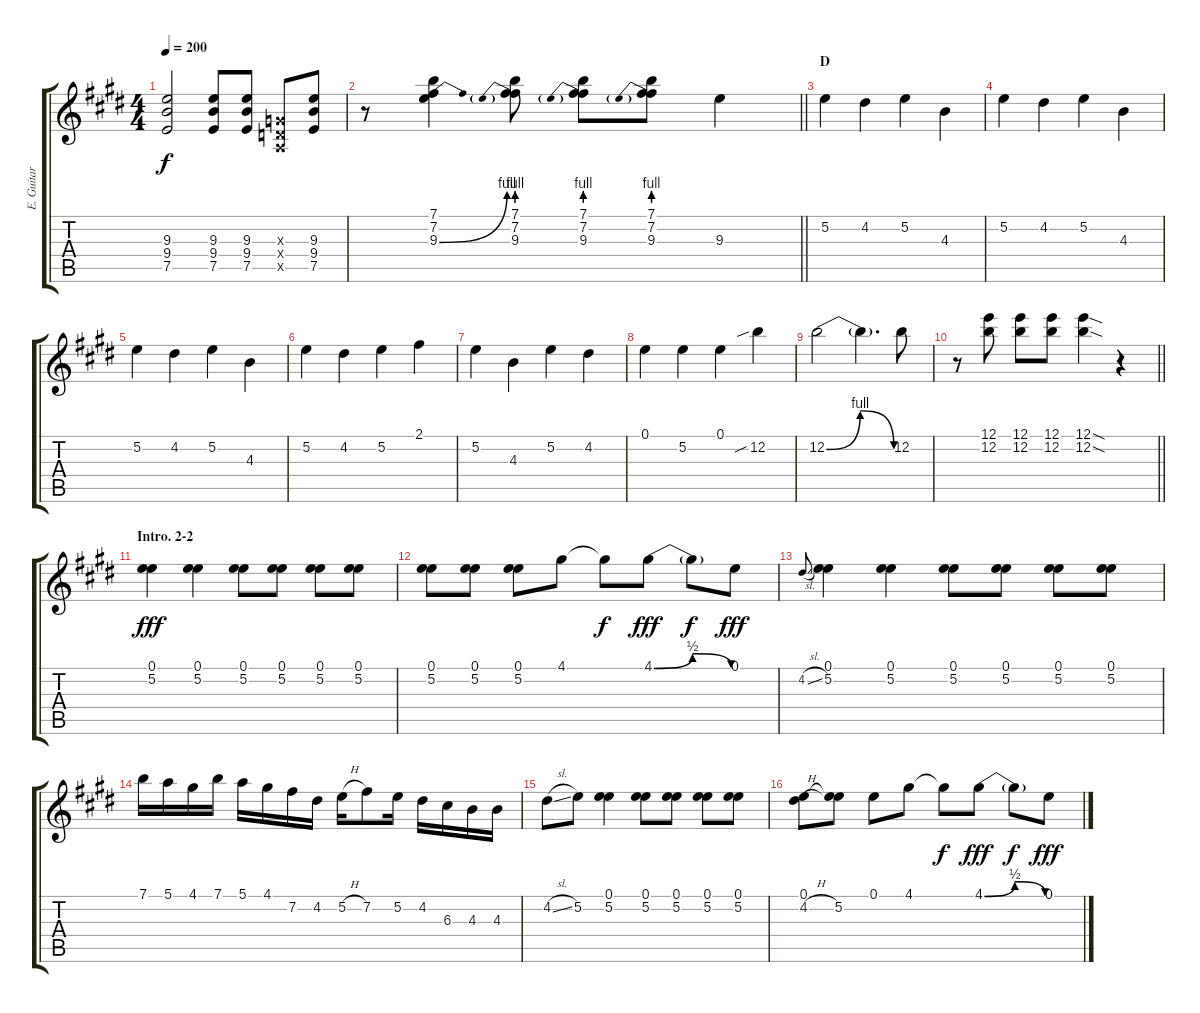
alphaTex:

\track ("E. Guitar I" "E. Guitar ") {instrument overdrivenguitar}
\staff {score tabs}
\tuning (E4 B3 G3 D3 A2 E2) {hide}
\ts (4 4)
\tempo 200
\clef g2
\ks e
(9.3 9.4 7.5).2{dy f} (9.3 9.4 7.5).8 (9.3 9.4 7.5).8 (0.3{x} 0.4{x} 0.5{x}).8 (9.3 9.4 7.5).8 |
\barLineRight lightlight
r.8 (7.1 7.2 9.3{be (bend 0 0 60 4)}).4 (7.1 7.2 9.3{be (prebend 0 4 60 4)}).8 (7.1 7.2 9.3{be (prebend 0 4 60 4)}).8 (7.1 7.2 9.3{be (prebend 0 4 60 4)}).8 9.3.4 |
\section ("" "D")
5.2.4 4.2.4 5.2.4 4.3.4 |
5.2.4 4.2.4 5.2.4 4.3.4 |
5.2.4 4.2.4 5.2.4 4.3.4 |
5.2.4 4.2.4 5.2.4 2.1.4 |
5.2.4 4.3.4 5.2.4 4.2.4 |
0.1.4 5.2.4 0.1.4 12.2{sib}.4 |
12.2{be (bendrelease 0 0 30 4 30 4 60 0)}.2 12.2{t}.4{d} 12.2.8 |
\barLineRight lightlight
r.8 (12.1 12.2).8 (12.1 12.2).8 (12.1 12.2).8 (12.1{sod} 12.2{sod}).4 r.4 |
\section ("" "Intro. 2-2")
(0.1 5.2).4{dy fff} (0.1 5.2).4 (0.1 5.2).8 (0.1 5.2).8 (0.1 5.2).8 (0.1 5.2).8 |
(0.1 5.2).8 (0.1 5.2).8 (0.1 5.2).8 4.1.8 4.1{t}.8{dy f} 4.1{be (bendrelease 0 0 30 2 30 2 60 0)}.8{dy fff} 4.1{t}.8{dy f} 0.1.8{dy fff} |
4.2{sl}.8{gr onbeat} (0.1 5.2).4 (0.1 5.2).4 (0.1 5.2).8 (0.1 5.2).8 (0.1 5.2).8 (0.1 5.2).8 |
7.1.16 5.1.16 4.1.16 7.1.16 5.1.16 4.1.16 7.2.16 4.2.16 5.2{h}.16 7.2.8 5.2.16 4.2.16 6.3.16 4.3.16 4.3.16 |
4.2{sl}.8 5.2.8 (0.1 5.2).4 (0.1 5.2).8 (0.1 5.2).8 (0.1 5.2).8 (0.1 5.2).8 |
(0.1 4.2{h}).8 (0.1{t} 5.2).8 0.1.8 4.1.8 4.1{t}.8{dy f} 4.1{be (bendrelease 0 0 30 2 30 2 60 0)}.8{dy fff} 4.1{t}.8{dy f} 0.1.8{dy fff}
